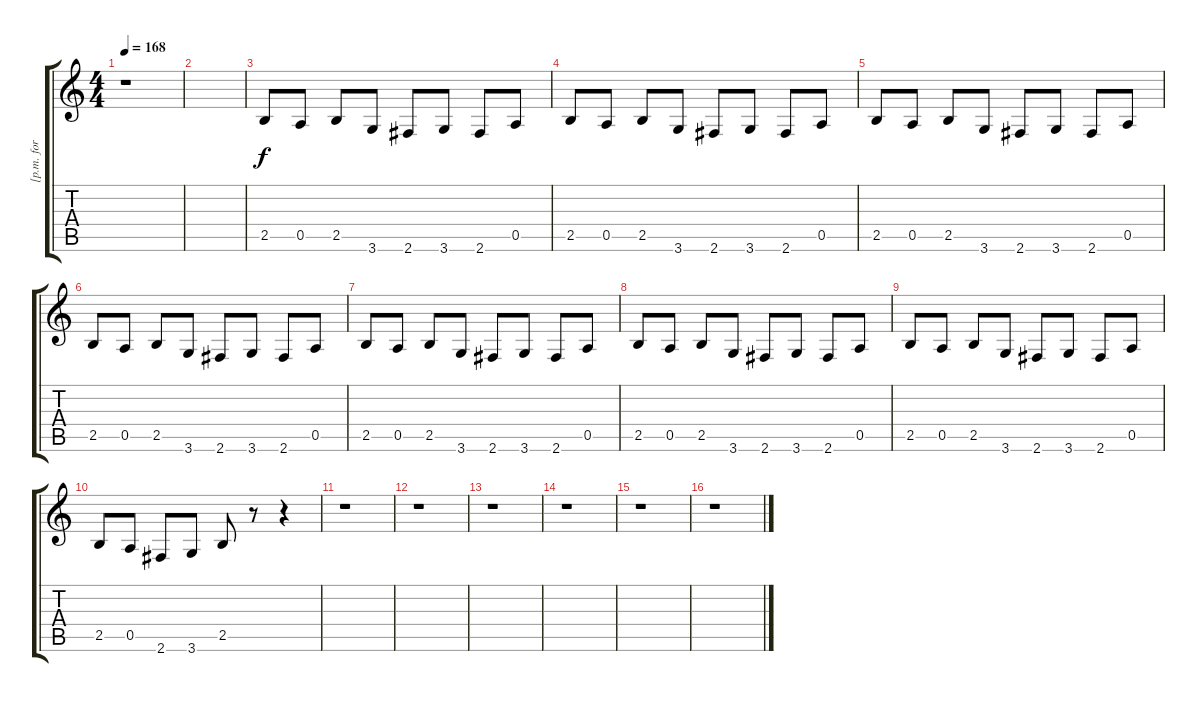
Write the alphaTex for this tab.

\track ("[p.m. for gtr. 1-2 ]" "[p.m. for ") {instrument electricguitarmuted}
\staff {score tabs}
\tuning (E4 B3 G3 D3 A2 E2) {hide}
\ts (4 4)
\tempo 168
\clef g2
\ks c
r.1{dy f instrument electricguitarmuted} |
|
2.5.8 0.5.8 2.5.8 3.6.8 2.6.8 3.6.8 2.6.8 0.5.8 |
2.5.8 0.5.8 2.5.8 3.6.8 2.6.8 3.6.8 2.6.8 0.5.8 |
2.5.8 0.5.8 2.5.8 3.6.8 2.6.8 3.6.8 2.6.8 0.5.8 |
2.5.8 0.5.8 2.5.8 3.6.8 2.6.8 3.6.8 2.6.8 0.5.8 |
2.5.8 0.5.8 2.5.8 3.6.8 2.6.8 3.6.8 2.6.8 0.5.8 |
2.5.8 0.5.8 2.5.8 3.6.8 2.6.8 3.6.8 2.6.8 0.5.8 |
2.5.8 0.5.8 2.5.8 3.6.8 2.6.8 3.6.8 2.6.8 0.5.8 |
2.5.8 0.5.8 2.6.8 3.6.8 2.5.8 r.8 r.4 |
r.1 |
r.1 |
r.1 |
r.1 |
r.1 |
r.1
